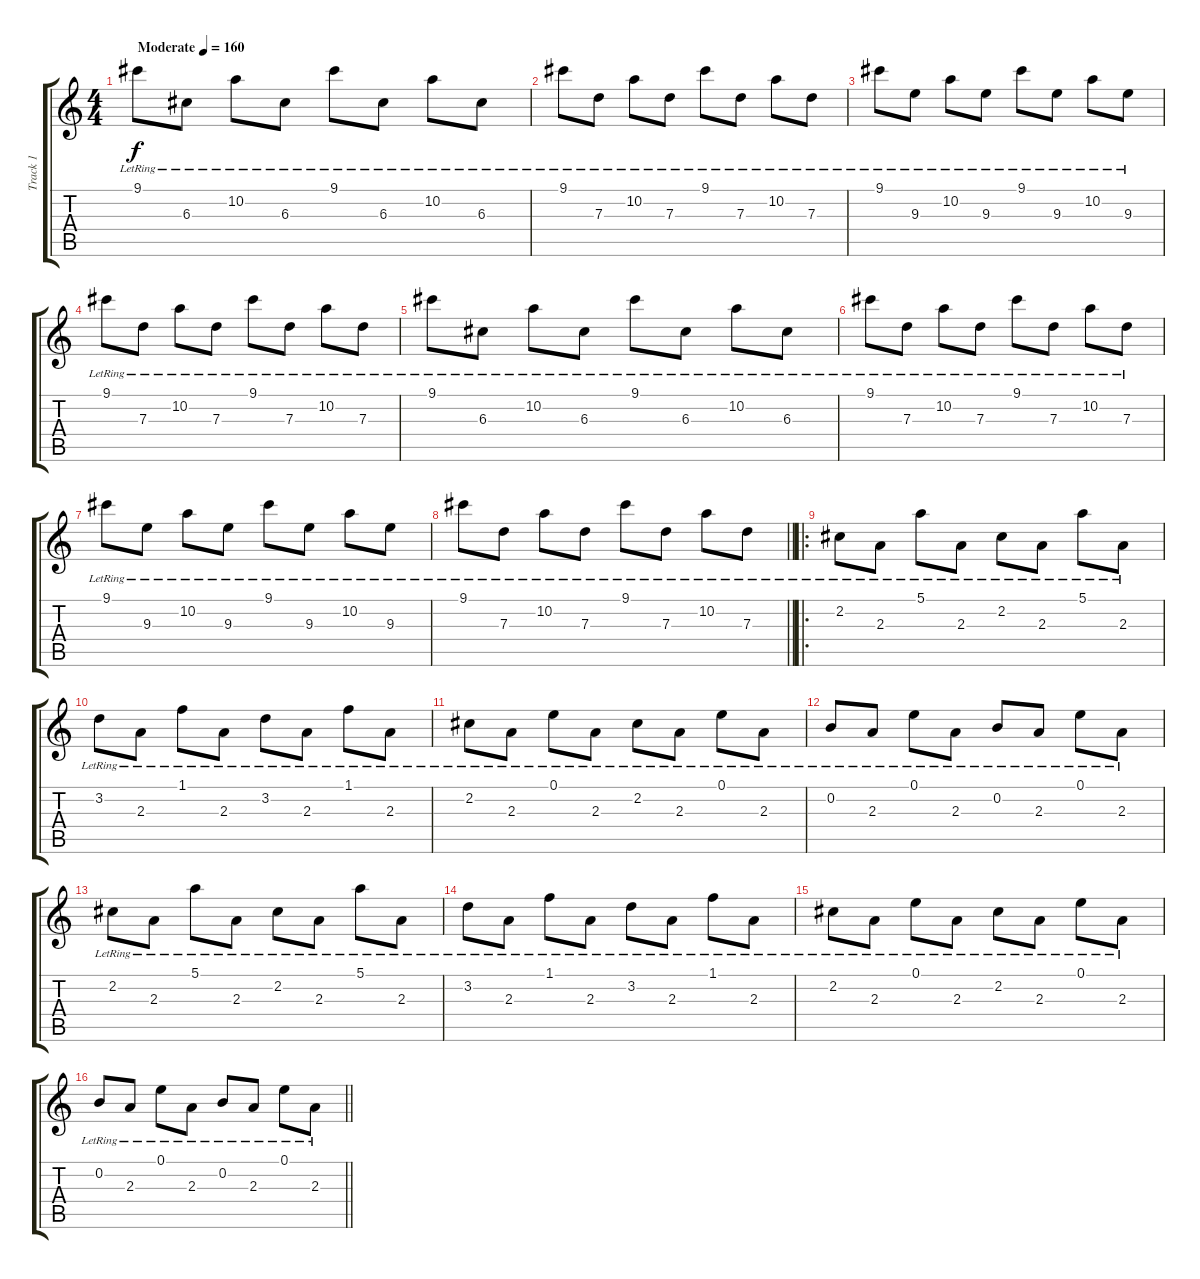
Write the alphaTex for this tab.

\track ("Track 1" "Track 1") {instrument electricguitarclean}
\staff {score tabs}
\tuning (E4 B3 G3 D3 A2 E2) {hide}
\ts (4 4)
\tempo (160 "Moderate")
\clef g2
\ks c
9.1{lr}.8{dy f instrument electricguitarclean} 6.3{lr}.8 10.2{lr}.8 6.3{lr}.8 9.1{lr}.8 6.3{lr}.8 10.2{lr}.8 6.3{lr}.8 |
9.1{lr}.8 7.3{lr}.8 10.2{lr}.8 7.3{lr}.8 9.1{lr}.8 7.3{lr}.8 10.2{lr}.8 7.3{lr}.8 |
9.1{lr}.8 9.3{lr}.8 10.2{lr}.8 9.3{lr}.8 9.1{lr}.8 9.3{lr}.8 10.2{lr}.8 9.3{lr}.8 |
9.1{lr}.8 7.3{lr}.8 10.2{lr}.8 7.3{lr}.8 9.1{lr}.8 7.3{lr}.8 10.2{lr}.8 7.3{lr}.8 |
9.1{lr}.8 6.3{lr}.8 10.2{lr}.8 6.3{lr}.8 9.1{lr}.8 6.3{lr}.8 10.2{lr}.8 6.3{lr}.8 |
9.1{lr}.8 7.3{lr}.8 10.2{lr}.8 7.3{lr}.8 9.1{lr}.8 7.3{lr}.8 10.2{lr}.8 7.3{lr}.8 |
9.1{lr}.8 9.3{lr}.8 10.2{lr}.8 9.3{lr}.8 9.1{lr}.8 9.3{lr}.8 10.2{lr}.8 9.3{lr}.8 |
\barLineRight lightlight
9.1{lr}.8 7.3{lr}.8 10.2{lr}.8 7.3{lr}.8 9.1{lr}.8 7.3{lr}.8 10.2{lr}.8 7.3{lr}.8 |
\ro
2.2{lr}.8 2.3{lr}.8 5.1{lr}.8 2.3{lr}.8 2.2{lr}.8 2.3{lr}.8 5.1{lr}.8 2.3{lr}.8 |
3.2{lr}.8 2.3{lr}.8 1.1{lr}.8 2.3{lr}.8 3.2{lr}.8 2.3{lr}.8 1.1{lr}.8 2.3{lr}.8 |
2.2{lr}.8 2.3{lr}.8 0.1{lr}.8 2.3{lr}.8 2.2{lr}.8 2.3{lr}.8 0.1{lr}.8 2.3{lr}.8 |
0.2{lr}.8 2.3{lr}.8 0.1{lr}.8 2.3{lr}.8 0.2{lr}.8 2.3{lr}.8 0.1{lr}.8 2.3{lr}.8 |
2.2{lr}.8 2.3{lr}.8 5.1{lr}.8 2.3{lr}.8 2.2{lr}.8 2.3{lr}.8 5.1{lr}.8 2.3{lr}.8 |
3.2{lr}.8 2.3{lr}.8 1.1{lr}.8 2.3{lr}.8 3.2{lr}.8 2.3{lr}.8 1.1{lr}.8 2.3{lr}.8 |
2.2{lr}.8 2.3{lr}.8 0.1{lr}.8 2.3{lr}.8 2.2{lr}.8 2.3{lr}.8 0.1{lr}.8 2.3{lr}.8 |
\barLineRight lightlight
0.2{lr}.8 2.3{lr}.8 0.1{lr}.8 2.3{lr}.8 0.2{lr}.8 2.3{lr}.8 0.1{lr}.8 2.3{lr}.8
